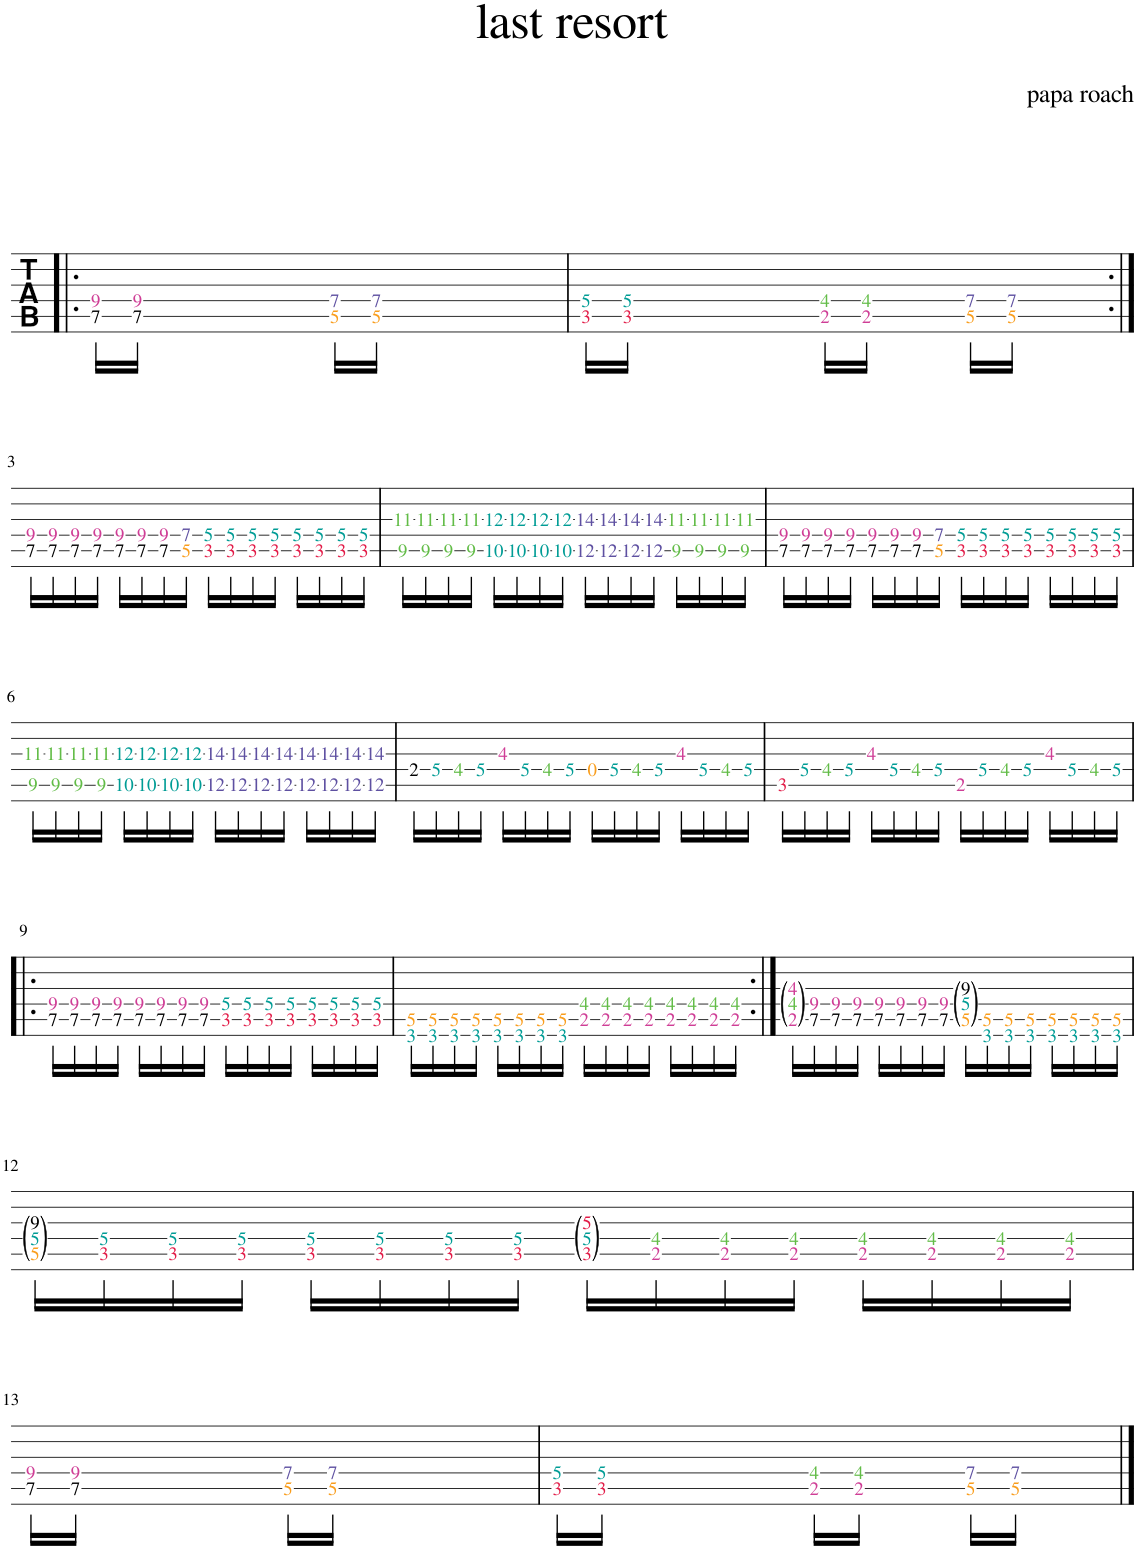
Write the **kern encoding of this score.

**kern
*part1
*staff1
*I"Guitar
*I'Guit.
*stria6
*
*k[]
*M4/4
=1!|:
16E\ 16Bi\LL
16E\ 16Bi\JJ
8r
4r
16Dj\ 16AZ\LL
16Dj\ 16AZ\JJ
8r
4r
=2
16CV\ 16GN\LL
16CV\ 16GN\JJ
8r
4r
16BBi\ 16F#l\LL
16BBi\ 16F#l\JJ
8r
16Dj\ 16AZ\LL
16Dj\ 16AZ\JJ
8r
!!LO:LB:g=z
=3:|!
16E\ 16Bi\LL
16E\ 16Bi\
16E\ 16Bi\
16E\ 16Bi\JJ
16E\ 16Bi\LL
16E\ 16Bi\
16E\ 16Bi\
16Dj\ 16AZ\JJ
16CV\ 16GN\LL
16CV\ 16GN\
16CV\ 16GN\
16CV\ 16GN\JJ
16CV\ 16GN\LL
16CV\ 16GN\
16CV\ 16GN\
16CV\ 16GN\JJ
=4
16F#l\ 16f#l\LL
16F#l\ 16f#l\
16F#l\ 16f#l\
16F#l\ 16f#l\JJ
16GN\ 16gN\LL
16GN\ 16gN\
16GN\ 16gN\
16GN\ 16gN\JJ
16AZ\ 16aZ\LL
16AZ\ 16aZ\
16AZ\ 16aZ\
16AZ\ 16aZ\JJ
16F#l\ 16f#l\LL
16F#l\ 16f#l\
16F#l\ 16f#l\
16F#l\ 16f#l\JJ
=5
16E\ 16Bi\LL
16E\ 16Bi\
16E\ 16Bi\
16E\ 16Bi\JJ
16E\ 16Bi\LL
16E\ 16Bi\
16E\ 16Bi\
16Dj\ 16AZ\JJ
16CV\ 16GN\LL
16CV\ 16GN\
16CV\ 16GN\
16CV\ 16GN\JJ
16CV\ 16GN\LL
16CV\ 16GN\
16CV\ 16GN\
16CV\ 16GN\JJ
!!LO:LB:g=z
=6
16F#l\ 16f#l\LL
16F#l\ 16f#l\
16F#l\ 16f#l\
16F#l\ 16f#l\JJ
16GN\ 16gN\LL
16GN\ 16gN\
16GN\ 16gN\
16GN\ 16gN\JJ
16AZ\ 16aZ\LL
16AZ\ 16aZ\
16AZ\ 16aZ\
16AZ\ 16aZ\JJ
16AZ\ 16aZ\LL
16AZ\ 16aZ\
16AZ\ 16aZ\
16AZ\ 16aZ\JJ
=7
16E\LL
16GN\
16F#l\
16GN\JJ
16Bi\LL
16GN\
16F#l\
16GN\JJ
16Dj\LL
16GN\
16F#l\
16GN\JJ
16Bi\LL
16GN\
16F#l\
16GN\JJ
=8
16CV\LL
16GN\
16F#l\
16GN\JJ
16Bi\LL
16GN\
16F#l\
16GN\JJ
16BBi\LL
16GN\
16F#l\
16GN\JJ
16Bi\LL
16GN\
16F#l\
16GN\JJ
!!LO:LB:g=z
=9!|:
16E\ 16Bi\LL
16E\ 16Bi\
16E\ 16Bi\
16E\ 16Bi\JJ
16E\ 16Bi\LL
16E\ 16Bi\
16E\ 16Bi\
16E\ 16Bi\JJ
16CV\ 16GN\LL
16CV\ 16GN\
16CV\ 16GN\
16CV\ 16GN\JJ
16CV\ 16GN\LL
16CV\ 16GN\
16CV\ 16GN\
16CV\ 16GN\JJ
=10
16GGN\ 16Dj\LL
16GGN\ 16Dj\
16GGN\ 16Dj\
16GGN\ 16Dj\JJ
16GGN\ 16Dj\LL
16GGN\ 16Dj\
16GGN\ 16Dj\
16GGN\ 16Dj\JJ
16BBi\ 16F#l\LL
16BBi\ 16F#l\
16BBi\ 16F#l\
16BBi\ 16F#l\JJ
16BBi\ 16F#l\LL
16BBi\ 16F#l\
16BBi\ 16F#l\
16BBi\ 16F#l\JJ
=11:|!
16BBi\ 16F#l\ 16Bi\LL
16E\ 16Bi\
16E\ 16Bi\
16E\ 16Bi\JJ
16E\ 16Bi\LL
16E\ 16Bi\
16E\ 16Bi\
16E\ 16Bi\JJ
16Dj\ 16GN\ 16e\LL
16GGN\ 16Dj\
16GGN\ 16Dj\
16GGN\ 16Dj\JJ
16GGN\ 16Dj\LL
16GGN\ 16Dj\
16GGN\ 16Dj\
16GGN\ 16Dj\JJ
!!LO:LB:g=z
=12
16Dj\ 16GN\ 16e\LL
16CV\ 16GN\
16CV\ 16GN\
16CV\ 16GN\JJ
16CV\ 16GN\LL
16CV\ 16GN\
16CV\ 16GN\
16CV\ 16GN\JJ
16CV\ 16GN\ 16cV\LL
16BBi\ 16F#l\
16BBi\ 16F#l\
16BBi\ 16F#l\JJ
16BBi\ 16F#l\LL
16BBi\ 16F#l\
16BBi\ 16F#l\
16BBi\ 16F#l\JJ
!!LO:LB:g=z
=13
16E\ 16Bi\LL
16E\ 16Bi\JJ
8r
4r
16Dj\ 16AZ\LL
16Dj\ 16AZ\JJ
8r
4r
=14
16CV\ 16GN\LL
16CV\ 16GN\JJ
8r
4r
16BBi\ 16F#l\LL
16BBi\ 16F#l\JJ
8r
16Dj\ 16AZ\LL
16Dj\ 16AZ\JJ
8r
==
*-
